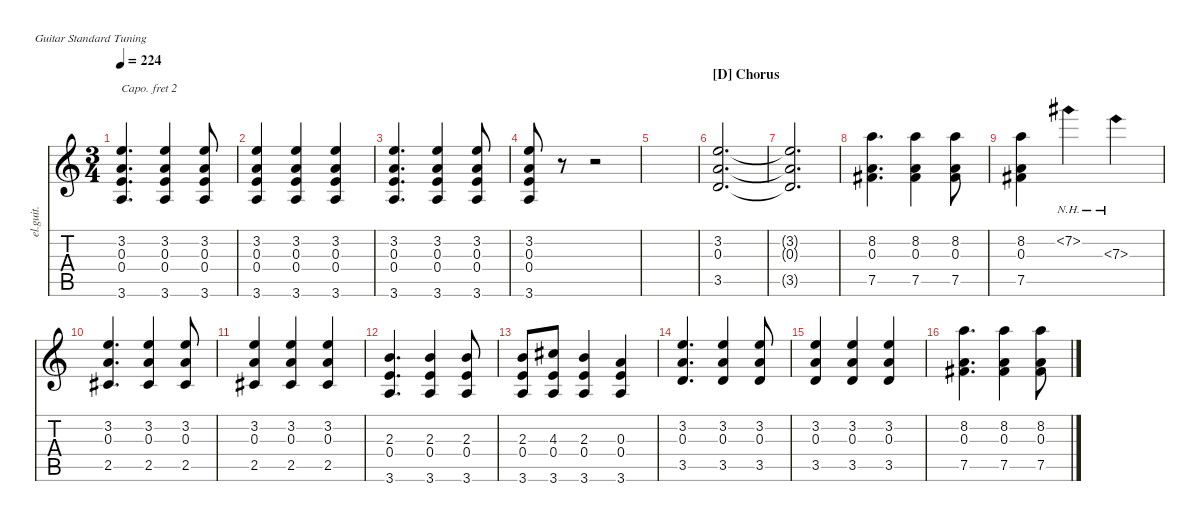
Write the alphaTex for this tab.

\defaultSystemsLayout 4
\hideDynamics
\bracketExtendMode nobrackets
\otherSystemsTrackNameOrientation horizontal
\track ("Clean Guitar" "el.guit.") {instrument electricguitarclean}
\staff {score tabs}
\capo 2
\tuning (E4 B3 G3 D3 A2 E2)
\ts (3 4)
\tempo 224
\clef g2
\ks c
(3.2 0.3 3.6 0.4).4{d dy mf beam Up} (3.6 3.2 0.3 0.4).4{beam Up} (3.6 3.2 0.3 0.4).8{beam Up} |
(3.6 3.2 0.3 0.4).4{beam Up} (3.6 3.2 0.3 0.4).4{beam Up} (3.6 3.2 0.3 0.4).4{beam Up} |
(3.2 0.3 3.6 0.4).4{d beam Up} (3.6 3.2 0.3 0.4).4{beam Up} (3.6 3.2 0.3 0.4).8{beam Up} |
(3.6 3.2 0.3 0.4).8{beam Up} r.8{beam Up} r.2{beam Up} |
|
\section ("D" "Chorus")
(3.5 3.2 0.3).2{d beam Up} |
(3.5{t} 3.2{t} 0.3{t}).2{d beam Up} |
(7.5{acc #} 8.2 0.3).4{d beam Down} (8.2 0.3 7.5{acc #}).4{beam Down} (8.2 0.3 7.5{acc #}).8{beam Down} |
(8.2 0.3 7.5{acc #}).4{beam Down} 7.2{nh acc #}.4{beam Down} 7.3{nh}.4{beam Down} |
(2.5{acc #} 3.2 0.3).4{d beam Up} (2.5{acc #} 3.2 0.3).4{beam Up} (2.5{acc #} 3.2 0.3).8{beam Up} |
(2.5{acc #} 3.2 0.3).4{beam Up} (2.5{acc #} 3.2 0.3).4{beam Up} (2.5{acc #} 3.2 0.3).4{beam Up} |
(3.6 0.4 2.3).4{d beam Up} (3.6 0.4 2.3).4{beam Up} (3.6 0.4 2.3).8{beam Up} |
(3.6 0.4 2.3).8{beam Up} (3.6 0.4 4.3{acc #}).8{beam Up} (3.6 0.4 2.3).4{beam Up} (3.6 0.4 0.3).4{beam Up} |
(3.5 0.3 3.2).4{d beam Up} (3.5 0.3 3.2).4{beam Up} (3.5 0.3 3.2).8{beam Up} |
(3.5 0.3 3.2).4{beam Up} (3.5 0.3 3.2).4{beam Up} (3.5 0.3 3.2).4{beam Up} |
(7.5{acc #} 8.2 0.3).4{d beam Down} (8.2 0.3 7.5{acc #}).4{beam Down} (8.2 0.3 7.5{acc #}).8{beam Down}
